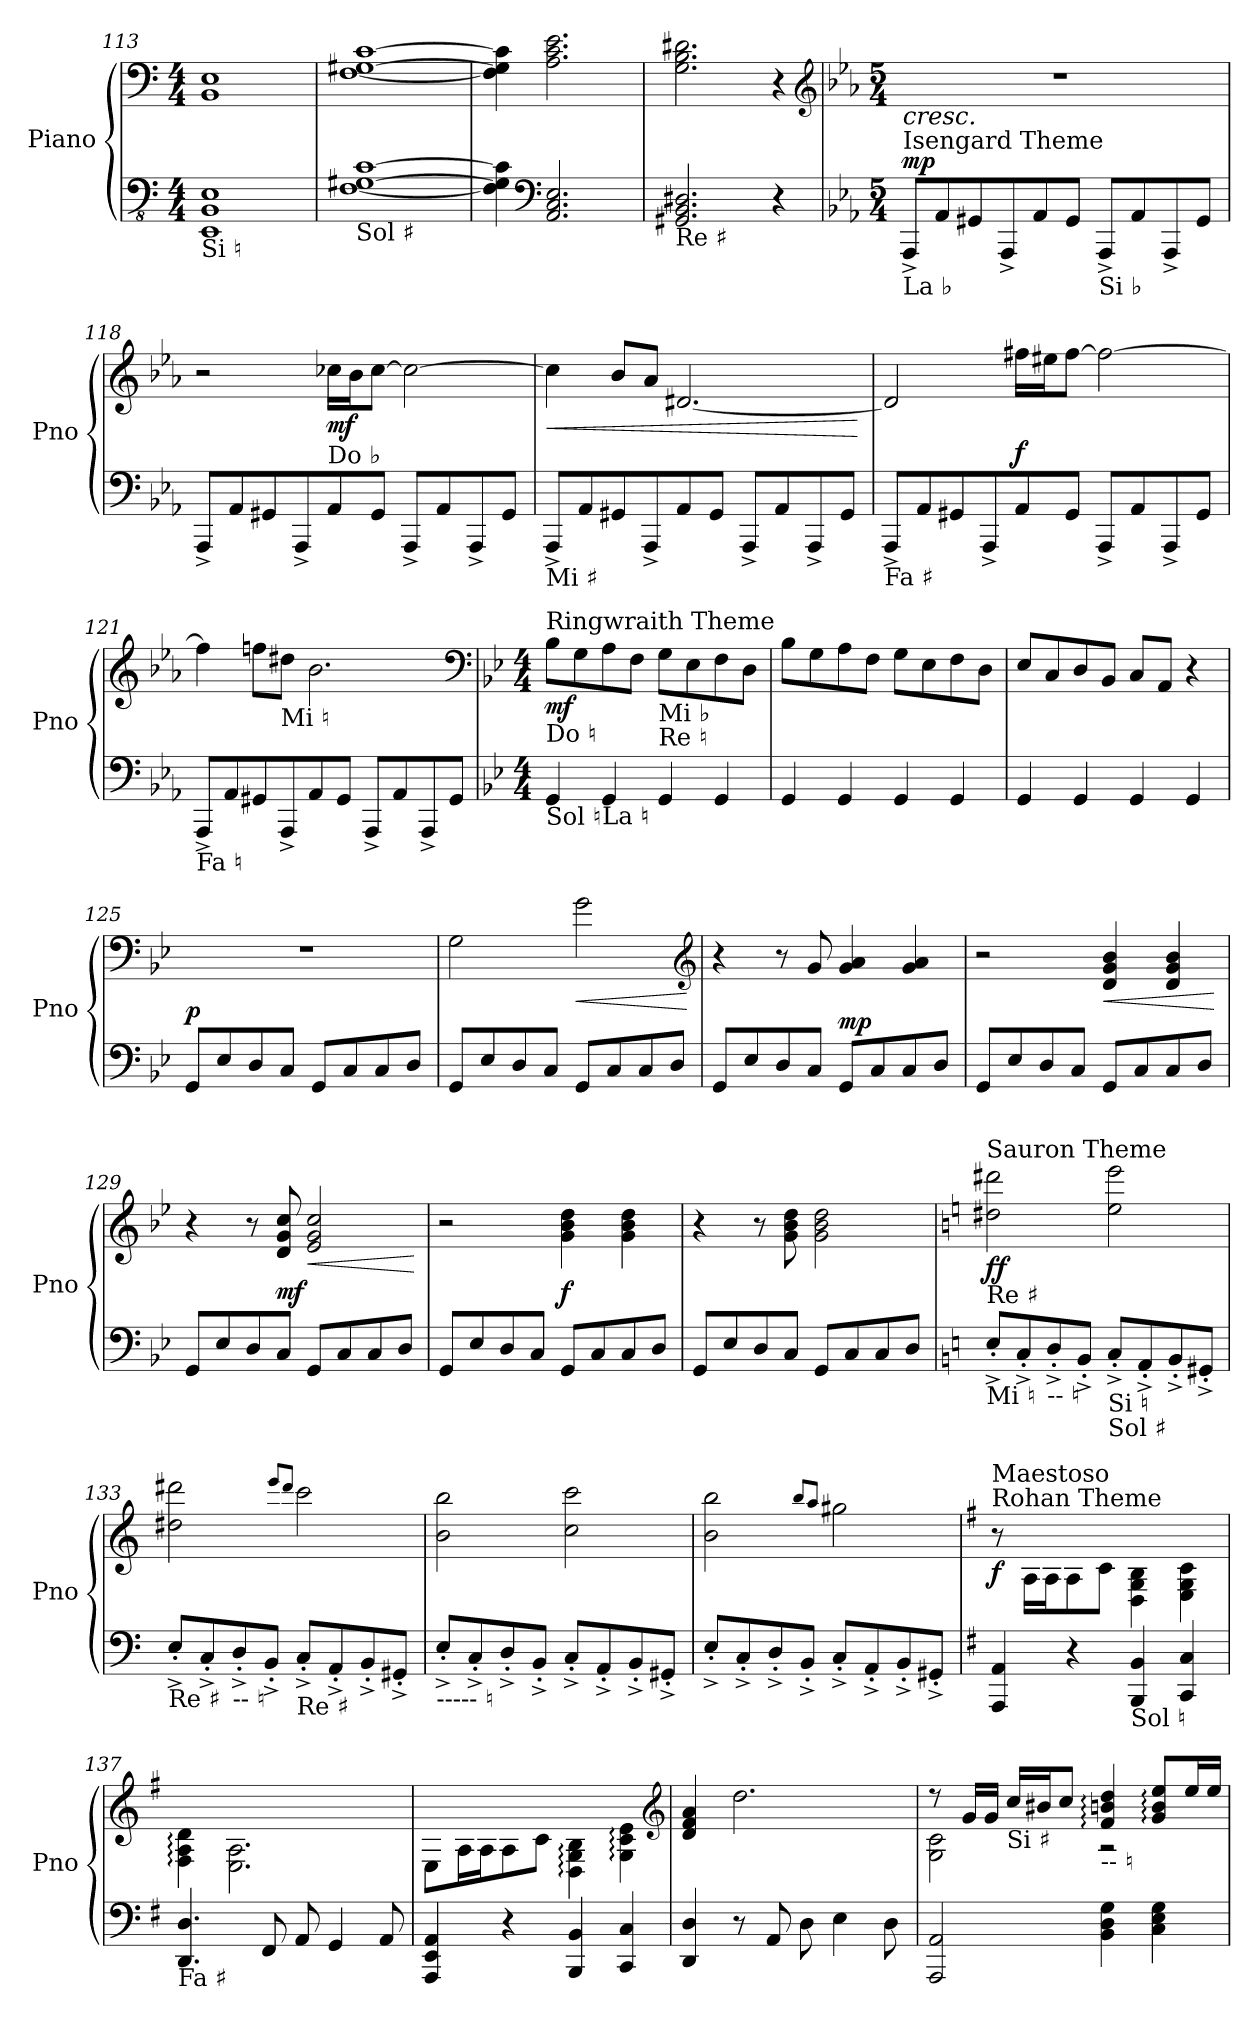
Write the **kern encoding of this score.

**kern	**kern	**dynam
*part1	*part1	*part1
*staff2	*staff1	*staff1/2
*I"Piano	*	*
*I'Pno	*	*
*clefFv4	*clefF4	*
*k[]	*k[]	*
*C:	*C:	*
*M4/4	*M4/4	*
=113	=113	=113
!LO:TX:b:t=Si ♮	!	!
1EEE 1BBB 1EE	1BB 1E	.
=114	=114	=114
!LO:TX:b:t=Sol ♯	!	!
[1FF [1GG#X [1C	[1F [1G#X [1c	.
=115	=115	=115
4FF\] 4GG#\] 4C\]	4F\] 4G#\] 4c\]	.
*clefF4	*	*
2.AA/ 2.C/ 2.E/	2.A\ 2.c\ 2.e\	.
=116	=116	=116
!LO:TX:b:t=Re ♯	!	!
2.GG#X/ 2.BB/ 2.D#X/	2.G\ 2.B\ 2.d#X\	.
4r	4r	.
*	*clefG2	*
=117	=117	=117
*k[b-e-a-]	*k[b-e-a-]	*
*E-:	*E-:	*
*M5/4	*M5/4	*
!LO:TX:a:t=Isengard Theme	!	!
!LO:TX:b:t=La ♭	!	!
!	!	!LO:HP:b
!	!	!LO:DY:n=1:a=2
8AAA-^/L	4%5r	< mp
8AA-/	.	.
8GG#X/	.	.
8AAA-^/	.	.
8AA-/	.	.
8GG#/J	.	.
!LO:TX:b:t=Si ♭	!	!
8AAA-^/L	.	.
8AA-/	.	.
8AAA-^/	.	.
8GG#/J	.	.
!!LO:LB:g=z
=118	=118	=118
8AAA-^/L	2r	.
8AA-/	.	.
8GG#X/	.	.
8AAA-^/	.	.
!	!LO:TX:b:t=Do ♭	!
!	!	!LO:DY:b
8AA-/	16cc-X\LL	mf
.	16b-\J	.
8GG#/J	[8cc-\J	.
8AAA-^/L	2cc-\_	.
8AA-/	.	.
8AAA-^/	.	.
8GG#/J	.	.
=119	=119	=119
!LO:TX:b:t=Mi ♯	!	!
!	!	!LO:HP:b
8AAA-^/L	4cc-\]	<
8AA-/	.	.
8GG#X/	8b-/L	.
8AAA-^/	8a-/J	.
8AA-/	[2.d#X/	.
8GG#/J	.	.
8AAA-^/L	.	.
8AA-/	.	.
8AAA-^/	.	.
8GG#/J	.	.
.	.	[
=120	=120	=120
!LO:TX:b:t=Fa ♯	!	!
8AAA-^/L	2d#/]	.
8AA-/	.	.
8GG#X/	.	.
8AAA-^/	.	.
!	!	!LO:DY:a=2
8AA-/	16ff#X\LL	f
.	16ee#X\J	.
8GG#/J	[8ff#\J	.
8AAA-^/L	2ff#\_	.
8AA-/	.	.
8AAA-^/	.	.
8GG#/J	.	.
!!LO:LB:g=z
=121	=121	=121
!LO:TX:b:t=Fa ♮	!	!
8AAA-^/L	4ff#\]	.
8AA-/	.	.
8GG#X/	8ffn\L	.
!	!LO:TX:b:t=Mi ♮	!
8AAA-^/	8dd#X\J	.
8AA-/	2.b-\	.
8GG#/J	.	.
8AAA-^/L	.	.
8AA-/	.	.
8AAA-^/	.	.
8GG#/J	.	.
*	*clefF4	*
=122	=122	=122
*k[b-e-]	*k[b-e-]	*
*B-:	*B-:	*
*M4/4	*M4/4	*
!	!LO:TX:b:t=Do ♮	!
!	!LO:TX:a:t=Ringwraith Theme	!
!LO:TX:b:t=Sol ♮	!	!
!	!	!LO:DY:b
4GG/	8B-\L	mf
.	8G\	.
!LO:TX:b:t=La ♮	!	!
4GG/	8A\	.
.	8F\J	.
!	!LO:TX:b:t=Mi ♭	!
!	!LO:TX:b:t=Re ♮	!
4GG/	8G\L	.
.	8E-\	.
4GG/	8F\	.
.	8D\J	.
=123	=123	=123
4GG/	8B-\L	.
.	8G\	.
4GG/	8A\	.
.	8F\J	.
4GG/	8G\L	.
.	8E-\	.
4GG/	8F\	.
.	8D\J	.
=124	=124	=124
4GG/	8E-/L	.
.	8C/	.
4GG/	8D/	.
.	8BB-/J	.
4GG/	8C/L	.
.	8AA/J	.
4GG/	4r	.
!!LO:LB:g=z
=125	=125	=125
!	!	!LO:DY:a=2
8GG/L	1r	p
8E-/	.	.
8D/	.	.
8C/J	.	.
8GG/L	.	.
8C/	.	.
8C/	.	.
8D/J	.	.
=126	=126	=126
8GG/L	2G\	.
8E-/	.	.
8D/	.	.
8C/J	.	.
!	!	!LO:HP:b
8GG/L	2g\	<
8C/	.	.
8C/	.	.
8D/J	.	.
*	*clefG2	*
.	.	[
=127	=127	=127
8GG/L	4r	.
8E-/	.	.
8D/	8r	.
8C/J	8g/	.
!	!	!LO:DY:a=2
8GG/L	4g/ 4a/	mp
8C/	.	.
8C/	4g/ 4a/	.
8D/J	.	.
=128	=128	=128
8GG/L	2r	.
8E-/	.	.
8D/	.	.
8C/J	.	.
!	!	!LO:HP:b
8GG/L	4d/ 4g/ 4b-/	<
8C/	.	.
8C/	4d/ 4g/ 4b-/	.
8D/J	.	.
.	.	[
=129	=129	=129
8GG/L	4r	.
8E-/	.	.
8D/	8r	.
!	!	!LO:DY:a=2
8C/J	8d/ 8g/ 8cc/	mf
!	!	!LO:HP:b
8GG/L	2e-/ 2g/ 2cc/	<
8C/	.	.
8C/	.	.
8D/J	.	.
.	.	[
!!LO:LB:g=z
=130	=130	=130
8GG/L	2r	.
8E-/	.	.
8D/	.	.
8C/J	.	.
!	!	!LO:DY:a=2
8GG/L	4g\ 4b-\ 4dd\	f
8C/	.	.
8C/	4g\ 4b-\ 4dd\	.
8D/J	.	.
=131	=131	=131
8GG/L	4r	.
8E-/	.	.
8D/	8r	.
8C/J	8g\ 8b-\ 8dd\	.
8GG/L	2g\ 2b-\ 2dd\	.
8C/	.	.
8C/	.	.
8D/J	.	.
.	.	[
=132	=132	=132
*k[]	*k[]	*
*C:	*C:	*
!	!LO:TX:a:t=Sauron Theme	!
!	!LO:TX:b:t=Re ♯	!
!LO:TX:b:t=Mi ♮	!	!
!	!	!LO:DY:b
8E^'/L	2dd#X\ 2ddd#X\	ff
8C^'/	.	.
!LO:TX:b:t=-- ♮	!	!
8D^'/	.	.
8BB^'/J	.	.
!LO:TX:b:t=Si ♮	!	!
!LO:TX:b:t=Sol ♯	!	!
8C^'/L	2ee\ 2eee\	.
8AA^'/	.	.
8BB^'/	.	.
8GG#X^'/J	.	.
=133	=133	=133
!LO:TX:b:t=Re ♯	!	!
8E^'/L	2dd#X\ 2ddd#X\	.
8C^'/	.	.
!LO:TX:b:t=-- ♮	!	!
8D^'/	.	.
8BB^'/J	.	.
.	8qeee/L	.
.	8qddd#/J	.
!LO:TX:b:t=Re ♯	!	!
8C^'/L	2ccc\	.
8AA^'/	.	.
8BB^'/	.	.
8GG#X^'/J	.	.
!!LO:PB:g=z
=134	=134	=134
!LO:TX:b:t=----- ♮	!	!
8E^'/L	2b\ 2bb\	.
8C^'/	.	.
8D^'/	.	.
8BB^'/J	.	.
8C^'/L	2cc\ 2ccc\	.
8AA^'/	.	.
8BB^'/	.	.
8GG#X^'/J	.	.
=135	=135	=135
8E^'/L	2b\ 2bb\	.
8C^'/	.	.
8D^'/	.	.
8BB^'/J	.	.
.	8qbb/L	.
.	8qaa/J	.
8C^'/L	2gg#X\	.
8AA^'/	.	.
8BB^'/	.	.
8GG#X^'/J	.	.
=136	=136	=136
*k[f#]	*k[f#]	*
*G:	*G:	*
!	!LO:TX:a:t=Rohan Theme	!
!	!LO:TX:a:t=Maestoso	!
!	!	!LO:DY:b
4AAA/ 4AA/	8r	f
.	16A\LL	.
.	16A\J	.
4r	8A\	.
.	8c\J	.
!LO:TX:b:t=Sol ♮	!	!
4BBB/ 4BB/	4D\ 4G\ 4B\	.
4CC/ 4C/	4E\ 4G\ 4c\	.
=137	=137	=137
!LO:TX:b:t=Fa ♯	!	!
4.DD/ 4.D/	4F#\: 4A\: 4d\:	.
.	2.E\ 2.A\	.
8FF#/	.	.
8AA/	.	.
4GG/	.	.
8AA/	.	.
!!LO:LB:g=z
=138	=138	=138
4AAA/ 4EE/ 4AA/	8E\L	.
.	16A\L	.
.	16A\J	.
4r	8A\	.
.	8c\J	.
4BBB/ 4BB/	4D\: 4G\: 4B\:	.
4CC/ 4C/	4G\: 4c\: 4e\:	.
*	*clefG2	*
=139	=139	=139
4DD/ 4D/	4d/ 4f#/ 4a/	.
8r	2.dd\	.
8AA/	.	.
8D\	.	.
4E\	.	.
8D\	.	.
=140	=140	=140
*	*^	*
2AAA/ 2AA/	8r	2G\ 2c\	.
.	16g/LL	.	.
.	16g/JJ	.	.
!	!LO:TX:b:t=Si ♯	!	!
.	16cc/LL	.	.
.	16b#X/J	.	.
.	8cc/J	.	.
!	!LO:TX:b:t=-- ♮	!	!
4BB\ 4D\ 4G\	4f#/: 4bn/: 4dd/:	2r	.
4C\ 4E\ 4G\	8g/: 8b/: 8ee/:L	.	.
.	16ee/L	.	.
.	16ee/JJ	.	.
*	*v	*v	*
=	=	=
*-	*-	*-
